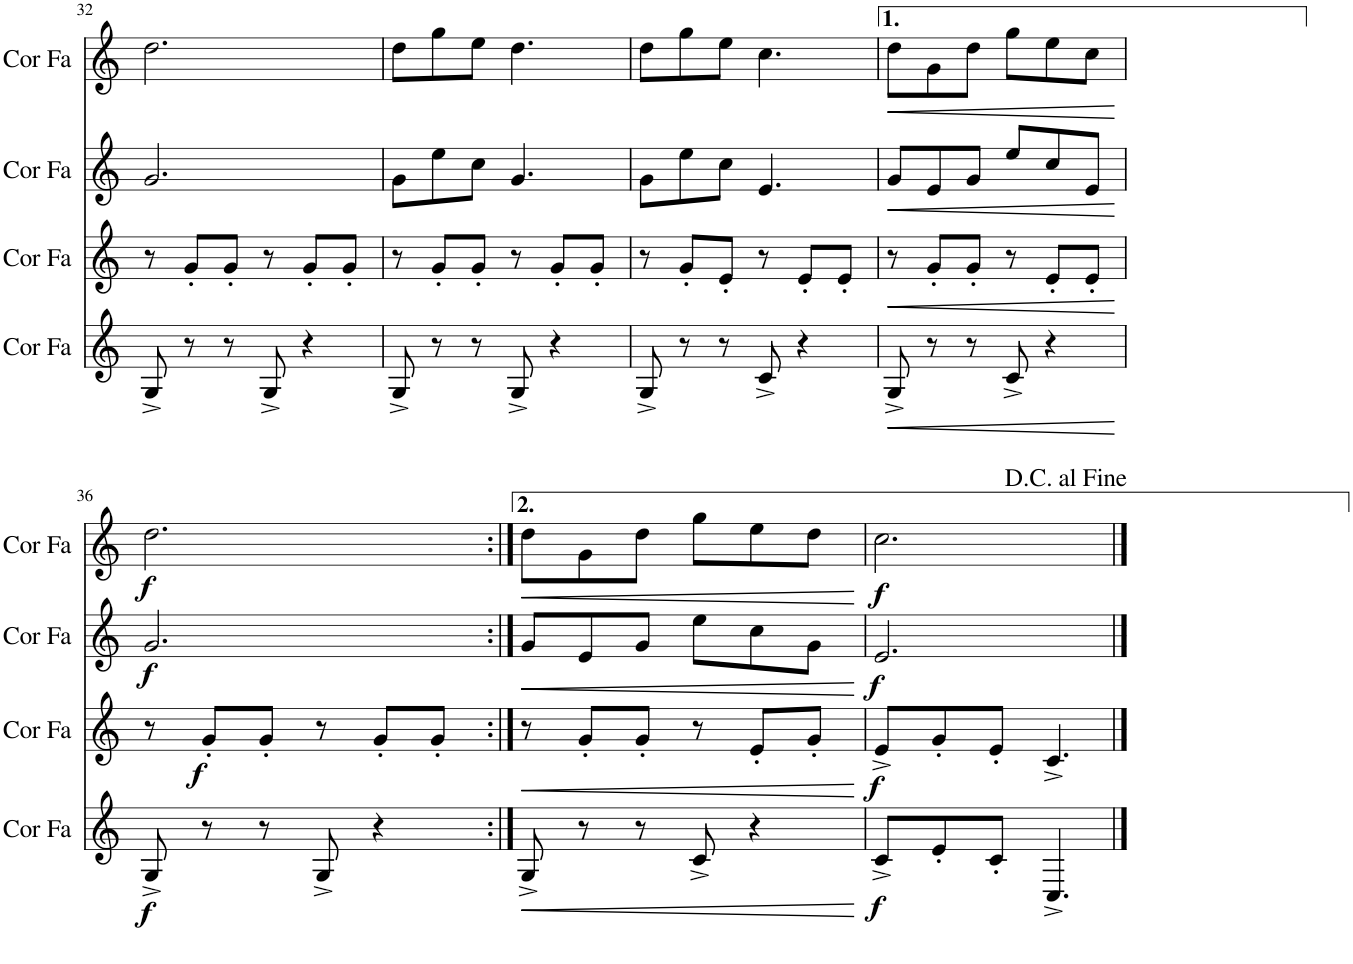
**kern	**dynam	**kern	**dynam	**kern	**dynam	**kern	**dynam
*part4	*part4	*part3	*part3	*part2	*part2	*part1	*part1
*staff4	*staff4	*staff3	*staff3	*staff2	*staff2	*staff1	*staff1
*I"Cor en Fa	*	*I"Cor en Fa	*	*I"Cor en Fa	*	*I"Cor en Fa	*
*I'Cor Fa	*	*I'Cor Fa	*	*I'Cor Fa	*	*I'Cor Fa	*
!!LO:PB:g=z
*clefG2	*	*clefG2	*	*clefG2	*	*clefG2	*
*Trd4c7	*	*Trd4c7	*	*Trd4c7	*	*Trd4c7	*
*k[]	*	*k[]	*	*k[]	*	*k[]	*
*M6/8	*	*M6/8	*	*M6/8	*	*M6/8	*
=32	=32	=32	=32	=32	=32	=32	=32
8G^/	.	8r	.	2.g/	.	2.dd\	.
8r	.	8g'/L	.	.	.	.	.
8r	.	8g'/J	.	.	.	.	.
8G^/	.	8r	.	.	.	.	.
4r	.	8g'/L	.	.	.	.	.
.	.	8g'/J	.	.	.	.	.
=33	=33	=33	=33	=33	=33	=33	=33
8G^/	.	8r	.	8g\L	.	8dd\L	.
8r	.	8g'/L	.	8ee\	.	8gg\	.
8r	.	8g'/J	.	8cc\J	.	8ee\J	.
8G^/	.	8r	.	4.g/	.	4.dd\	.
4r	.	8g'/L	.	.	.	.	.
.	.	8g'/J	.	.	.	.	.
=34	=34	=34	=34	=34	=34	=34	=34
8G^/	.	8r	.	8g\L	.	8dd\L	.
8r	.	8g'/L	.	8ee\	.	8gg\	.
8r	.	8e'/J	.	8cc\J	.	8ee\J	.
8c^/	.	8r	.	4.e/	.	4.cc\	.
4r	.	8e'/L	.	.	.	.	.
.	.	8e'/J	.	.	.	.	.
=35	=35	=35	=35	=35	=35	=35	=35
!	!LO:HP:b	!	!LO:HP:b	!	!LO:HP:b	!	!LO:HP:b
8G^/	<	8r	<	8g/L	<	8dd\L	<
8r	.	8g'/L	.	8e/	.	8g\	.
8r	.	8g'/J	.	8g/J	.	8dd\J	.
8c^/	.	8r	.	8ee/L	.	8gg\L	.
4r	.	8e'/L	.	8cc/	.	8ee\	.
.	.	8e'/J	.	8e/J	.	8cc\J	.
.	[	.	[	.	[	.	[
!!LO:LB:g=z
=36	=36	=36	=36	=36	=36	=36	=36
!	!LO:DY:b	!	!	!	!LO:DY:b	!	!LO:DY:b
8G^/	f	8r	.	2.g/	f	2.dd\	f
!	!	!	!LO:DY:b	!	!	!	!
8r	.	8g'/L	f	.	.	.	.
8r	.	8g'/J	.	.	.	.	.
8G^/	.	8r	.	.	.	.	.
4r	.	8g'/L	.	.	.	.	.
.	.	8g'/J	.	.	.	.	.
=37:|!	=37:|!	=37:|!	=37:|!	=37:|!	=37:|!	=37:|!	=37:|!
!	!LO:HP:b	!	!LO:HP:b	!	!LO:HP:b	!	!LO:HP:b
8G^/	<	8r	<	8g/L	<	8dd\L	<
8r	.	8g'/L	.	8e/	.	8g\	.
8r	.	8g'/J	.	8g/J	.	8dd\J	.
8c^/	.	8r	.	8ee\L	.	8gg\L	.
4r	.	8e'/L	.	8cc\	.	8ee\	.
.	.	8g'/J	.	8g\J	.	8dd\J	.
.	[	.	[	.	[	.	[
=38	=38	=38	=38	=38	=38	=38	=38
!	!LO:DY:b	!	!LO:DY:b	!	!LO:DY:b	!	!LO:DY:b
8c^/L	f	8e^/L	f	2.e/	f	2.cc\	f
8e'/	.	8g'/	.	.	.	.	.
8c'/J	.	8e'/J	.	.	.	.	.
4.C^/	.	4.c^/	.	.	.	.	.
==	==	==	==	==	==	==	==
*-	*-	*-	*-	*-	*-	*-	*-
